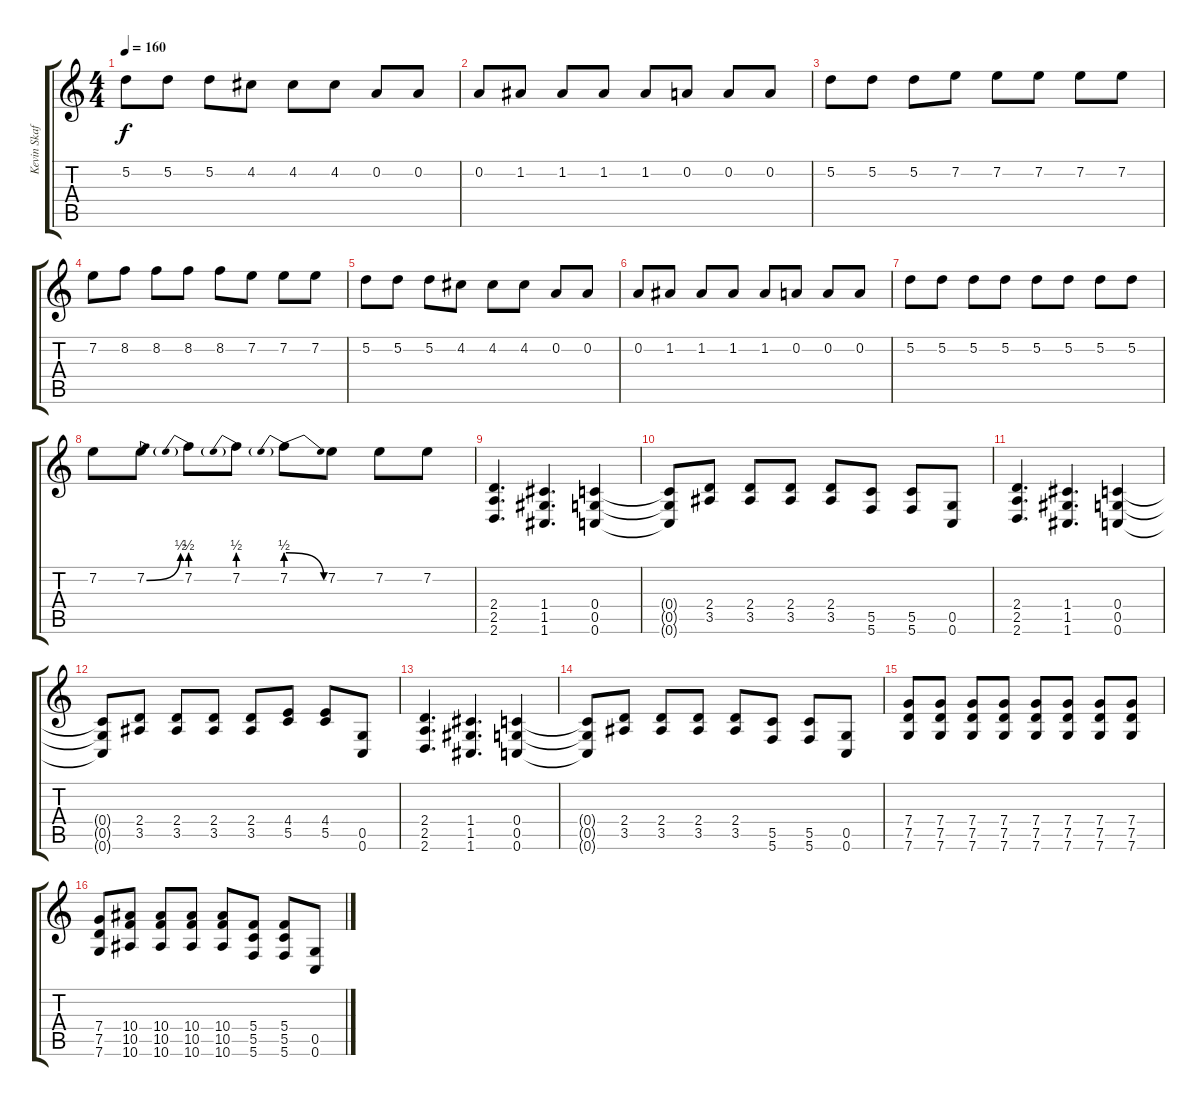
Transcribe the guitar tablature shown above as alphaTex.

\track ("Kevin Skaff / Lead Guitar" "Kevin Skaf") {instrument distortionguitar}
\staff {score tabs}
\tuning (D4 A3 F3 C3 G2 C2) {hide}
\ts (4 4)
\tempo 160
\clef g2
\ks c
5.2.8{dy f} 5.2.8 5.2.8 4.2.8 4.2.8 4.2.8 0.2.8 0.2.8 |
0.2.8 1.2.8 1.2.8 1.2.8 1.2.8 0.2.8 0.2.8 0.2.8 |
5.2.8 5.2.8 5.2.8 7.2.8 7.2.8 7.2.8 7.2.8 7.2.8 |
7.2.8 8.2.8 8.2.8 8.2.8 8.2.8 7.2.8 7.2.8 7.2.8 |
5.2.8 5.2.8 5.2.8 4.2.8 4.2.8 4.2.8 0.2.8 0.2.8 |
0.2.8 1.2.8 1.2.8 1.2.8 1.2.8 0.2.8 0.2.8 0.2.8 |
5.2.8 5.2.8 5.2.8 5.2.8 5.2.8 5.2.8 5.2.8 5.2.8 |
7.2.8 7.2{be (bend 0 0 60 2)}.8 7.2{be (prebend 0 2 60 2)}.8 7.2{be (prebend 0 2 60 2)}.8 7.2{be (prebendrelease 0 2 60 0)}.8 7.2.8 7.2.8 7.2.8 |
(2.4 2.5 2.6).4{d} (1.4 1.5 1.6).4{d} (0.4 0.5 0.6).4 |
(0.4{t} 0.5{t} 0.6{t}).8 (2.4 3.5).8 (2.4 3.5).8 (2.4 3.5).8 (2.4 3.5).8 (5.5 5.6).8 (5.5 5.6).8 (0.5 0.6).8 |
(2.4 2.5 2.6).4{d} (1.4 1.5 1.6).4{d} (0.4 0.5 0.6).4 |
(0.4{t} 0.5{t} 0.6{t}).8 (2.4 3.5).8 (2.4 3.5).8 (2.4 3.5).8 (2.4 3.5).8 (4.4 5.5).8 (4.4 5.5).8 (0.5 0.6).8 |
(2.4 2.5 2.6).4{d} (1.4 1.5 1.6).4{d} (0.4 0.5 0.6).4 |
(0.4{t} 0.5{t} 0.6{t}).8 (2.4 3.5).8 (2.4 3.5).8 (2.4 3.5).8 (2.4 3.5).8 (5.5 5.6).8 (5.5 5.6).8 (0.5 0.6).8 |
(7.4 7.5 7.6).8 (7.4 7.5 7.6).8 (7.4 7.5 7.6).8 (7.4 7.5 7.6).8 (7.4 7.5 7.6).8 (7.4 7.5 7.6).8 (7.4 7.5 7.6).8 (7.4 7.5 7.6).8 |
(7.4 7.5 7.6).8 (10.4 10.5 10.6).8 (10.4 10.5 10.6).8 (10.4 10.5 10.6).8 (10.4 10.5 10.6).8 (5.4 5.5 5.6).8 (5.4 5.5 5.6).8 (0.5 0.6).8
